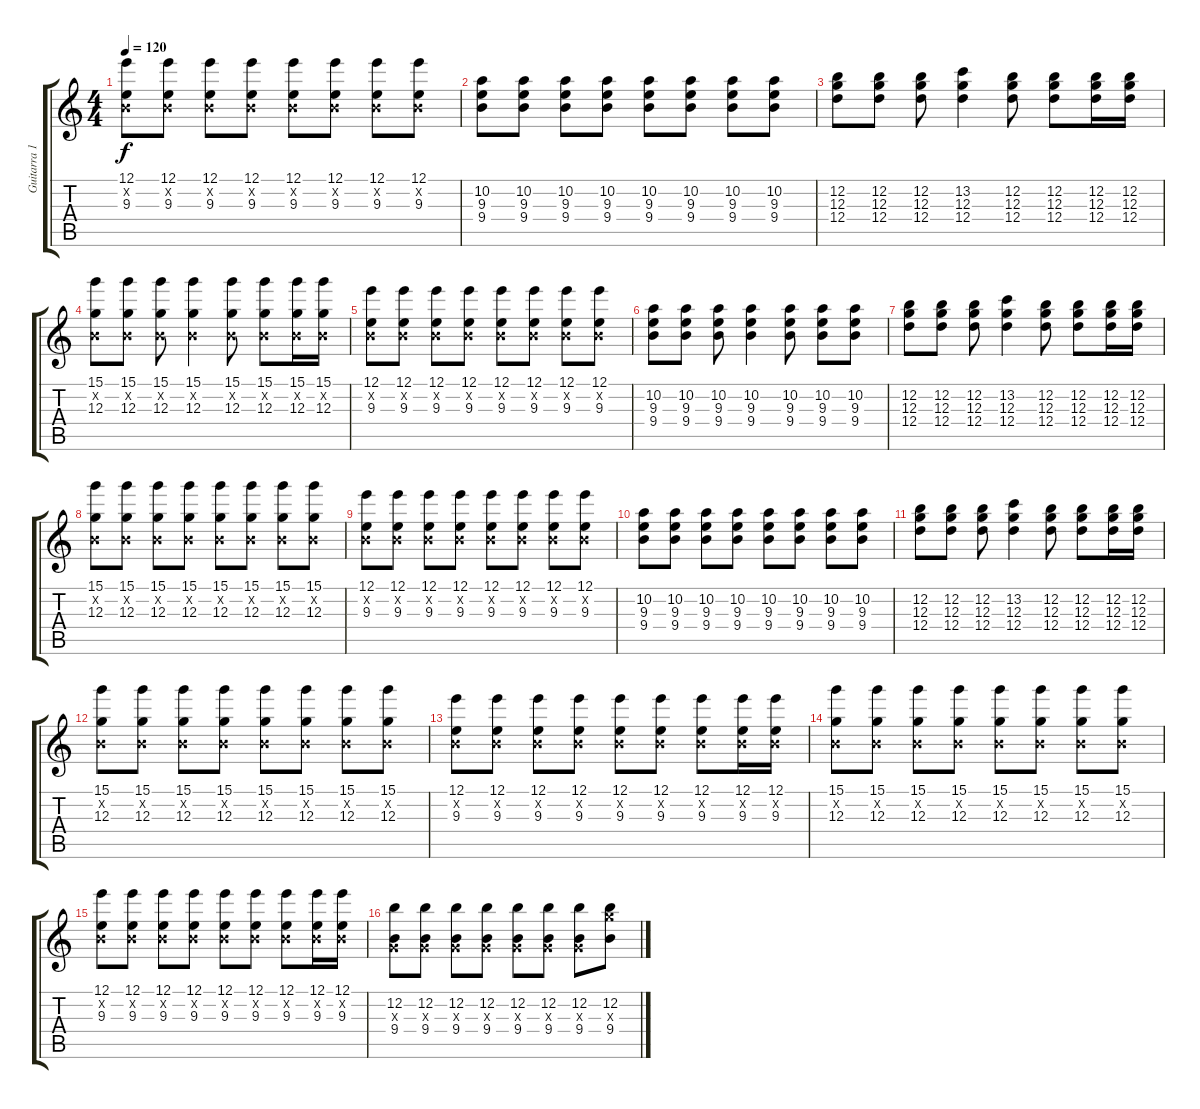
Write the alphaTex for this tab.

\track ("Guitarra 1" "Guitarra 1") {instrument acousticguitarsteel}
\staff {score tabs}
\tuning (E4 B3 G3 D3 A2 E2) {hide}
\ts (4 4)
\tempo 120
\clef g2
\ks c
(12.1 0.2{x} 9.3).8{dy f} (12.1 0.2{x} 9.3).8 (12.1 0.2{x} 9.3).8 (12.1 0.2{x} 9.3).8 (12.1 0.2{x} 9.3).8 (12.1 0.2{x} 9.3).8 (12.1 0.2{x} 9.3).8 (12.1 0.2{x} 9.3).8 |
(10.2 9.3 9.4).8 (10.2 9.3 9.4).8 (10.2 9.3 9.4).8 (10.2 9.3 9.4).8 (10.2 9.3 9.4).8 (10.2 9.3 9.4).8 (10.2 9.3 9.4).8 (10.2 9.3 9.4).8 |
(12.2 12.3 12.4).8 (12.2 12.3 12.4).8 (12.2 12.3 12.4).8 (13.2 12.3 12.4).4 (12.2 12.3 12.4).8 (12.2 12.3 12.4).8 (12.2 12.3 12.4).16 (12.2 12.3 12.4).16 |
(15.1 0.2{x} 12.3).8 (15.1 0.2{x} 12.3).8 (15.1 0.2{x} 12.3).8 (15.1 0.2{x} 12.3).4 (15.1 0.2{x} 12.3).8 (15.1 0.2{x} 12.3).8 (15.1 0.2{x} 12.3).16 (15.1 0.2{x} 12.3).16 |
(12.1 0.2{x} 9.3).8 (12.1 0.2{x} 9.3).8 (12.1 0.2{x} 9.3).8 (12.1 0.2{x} 9.3).8 (12.1 0.2{x} 9.3).8 (12.1 0.2{x} 9.3).8 (12.1 0.2{x} 9.3).8 (12.1 0.2{x} 9.3).8 |
(10.2 9.3 9.4).8 (10.2 9.3 9.4).8 (10.2 9.3 9.4).8 (10.2 9.3 9.4).4 (10.2 9.3 9.4).8 (10.2 9.3 9.4).8 (10.2 9.3 9.4).8 |
(12.2 12.3 12.4).8 (12.2 12.3 12.4).8 (12.2 12.3 12.4).8 (13.2 12.3 12.4).4 (12.2 12.3 12.4).8 (12.2 12.3 12.4).8 (12.2 12.3 12.4).16 (12.2 12.3 12.4).16 |
(15.1 0.2{x} 12.3).8 (15.1 0.2{x} 12.3).8 (15.1 0.2{x} 12.3).8 (15.1 0.2{x} 12.3).8 (15.1 0.2{x} 12.3).8 (15.1 0.2{x} 12.3).8 (15.1 0.2{x} 12.3).8 (15.1 0.2{x} 12.3).8 |
(12.1 0.2{x} 9.3).8 (12.1 0.2{x} 9.3).8 (12.1 0.2{x} 9.3).8 (12.1 0.2{x} 9.3).8 (12.1 0.2{x} 9.3).8 (12.1 0.2{x} 9.3).8 (12.1 0.2{x} 9.3).8 (12.1 0.2{x} 9.3).8 |
(10.2 9.3 9.4).8 (10.2 9.3 9.4).8 (10.2 9.3 9.4).8 (10.2 9.3 9.4).8 (10.2 9.3 9.4).8 (10.2 9.3 9.4).8 (10.2 9.3 9.4).8 (10.2 9.3 9.4).8 |
(12.2 12.3 12.4).8 (12.2 12.3 12.4).8 (12.2 12.3 12.4).8 (13.2 12.3 12.4).4 (12.2 12.3 12.4).8 (12.2 12.3 12.4).8 (12.2 12.3 12.4).16 (12.2 12.3 12.4).16 |
(15.1 0.2{x} 12.3).8 (15.1 0.2{x} 12.3).8 (15.1 0.2{x} 12.3).8 (15.1 0.2{x} 12.3).8 (15.1 0.2{x} 12.3).8 (15.1 0.2{x} 12.3).8 (15.1 0.2{x} 12.3).8 (15.1 0.2{x} 12.3).8 |
(12.1 0.2{x} 9.3).8 (12.1 0.2{x} 9.3).8 (12.1 0.2{x} 9.3).8 (12.1 0.2{x} 9.3).8 (12.1 0.2{x} 9.3).8 (12.1 0.2{x} 9.3).8 (12.1 0.2{x} 9.3).8 (12.1 0.2{x} 9.3).16 (12.1 0.2{x} 9.3).16 |
(15.1 0.2{x} 12.3).8 (15.1 0.2{x} 12.3).8 (15.1 0.2{x} 12.3).8 (15.1 0.2{x} 12.3).8 (15.1 0.2{x} 12.3).8 (15.1 0.2{x} 12.3).8 (15.1 0.2{x} 12.3).8 (15.1 0.2{x} 12.3).8 |
(12.1 0.2{x} 9.3).8 (12.1 0.2{x} 9.3).8 (12.1 0.2{x} 9.3).8 (12.1 0.2{x} 9.3).8 (12.1 0.2{x} 9.3).8 (12.1 0.2{x} 9.3).8 (12.1 0.2{x} 9.3).8 (12.1 0.2{x} 9.3).16 (12.1 0.2{x} 9.3).16 |
(12.2 0.3{x} 9.4).8 (12.2 0.3{x} 9.4).8 (12.2 0.3{x} 9.4).8 (12.2 0.3{x} 9.4).8 (12.2 0.3{x} 9.4).8 (12.2 0.3{x} 9.4).8 (12.2 0.3{x} 9.4).8 (12.2 12.3{x} 9.4).8
